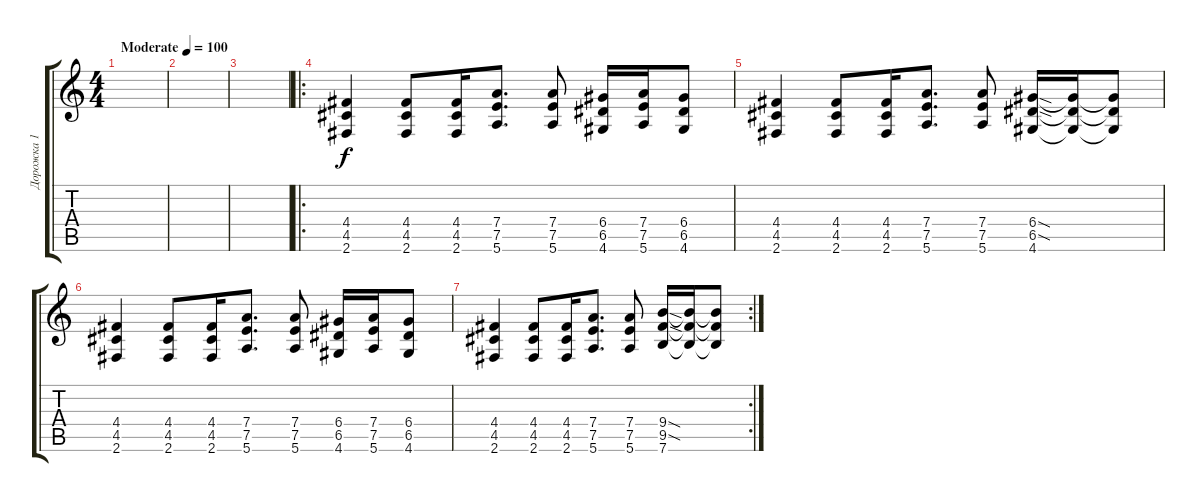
\track ("Дорожка 1" "Дорожка 1") {instrument overdrivenguitar}
\staff {score tabs}
\tuning (E4 B3 G3 D3 A2 E2) {hide}
\ts (4 4)
\tempo (100 "Moderate")
\clef g2
\ks c
|
|
|
\ro
(4.4 4.5 2.6).4 (4.4 4.5 2.6).8 (4.4 4.5 2.6).16 (7.4 7.5 5.6).8{d} (7.4 7.5 5.6).8 (6.4 6.5 4.6).16 (7.4 7.5 5.6).16 (6.4 6.5 4.6).8 |
(4.4 4.5 2.6).4 (4.4 4.5 2.6).8 (4.4 4.5 2.6).16 (7.4 7.5 5.6).8{d} (7.4 7.5 5.6).8 (6.4{sod} 6.5{sod} 4.6).16 (6.4{t} 6.5{t} 4.6{t}).16 (6.4{t} 6.5{t} 4.6{t}).8 |
(4.4 4.5 2.6).4 (4.4 4.5 2.6).8 (4.4 4.5 2.6).16 (7.4 7.5 5.6).8{d} (7.4 7.5 5.6).8 (6.4 6.5 4.6).16 (7.4 7.5 5.6).16 (6.4 6.5 4.6).8 |
\rc 2
(4.4 4.5 2.6).4 (4.4 4.5 2.6).8 (4.4 4.5 2.6).16 (7.4 7.5 5.6).8{d} (7.4 7.5 5.6).8 (9.4{sod} 9.5{sod} 7.6).16 (9.4{t} 9.5{t} 7.6{t}).16 (9.4{t} 9.5{t} 7.6{t}).8
